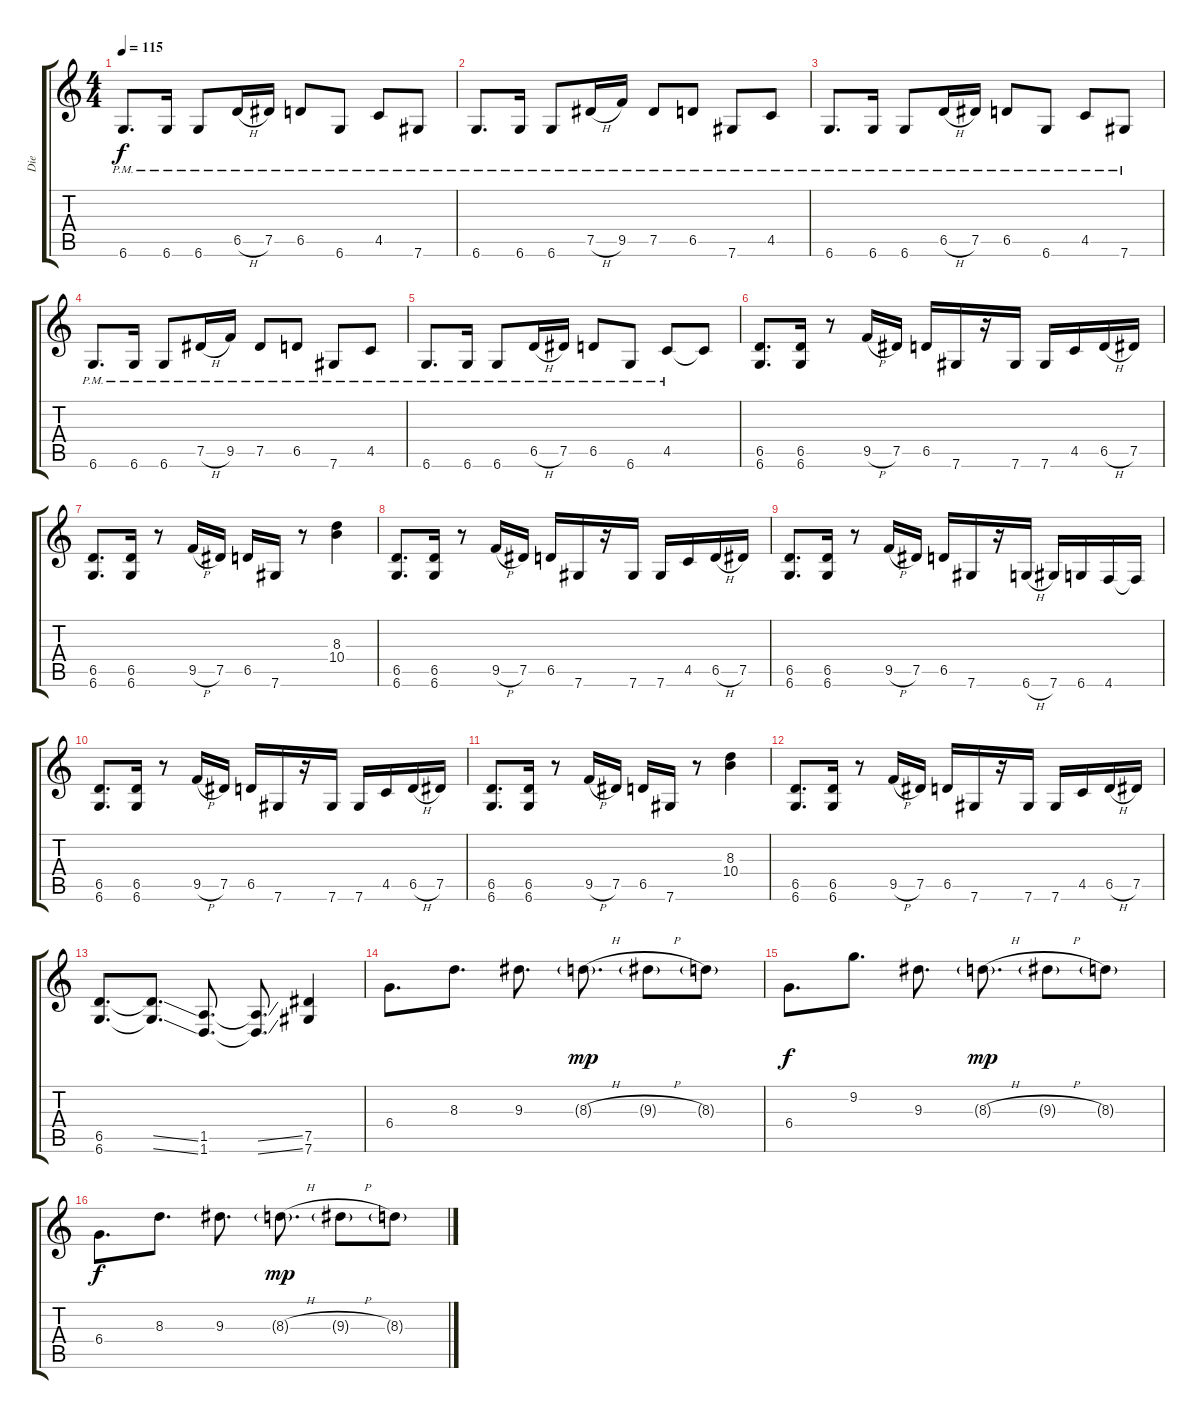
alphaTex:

\track ("Die" "Die") {instrument distortionguitar}
\staff {score tabs}
\tuning (Eb4 Bb3 Gb3 Db3 Ab2 Db2) {hide}
\ts (4 4)
\tempo 115
\clef g2
\ks c
6.6{pm}.8{d dy f} 6.6{pm}.16 6.6{pm}.8 6.5{h pm}.16 7.5{pm}.16 6.5{pm}.8 6.6{pm}.8 4.5{pm}.8 7.6{pm}.8 |
6.6{pm}.8{d} 6.6{pm}.16 6.6{pm}.8 7.5{h pm}.16 9.5{pm}.16 7.5{pm}.8 6.5{pm}.8 7.6{pm}.8 4.5{pm}.8 |
6.6{pm}.8{d} 6.6{pm}.16 6.6{pm}.8 6.5{h pm}.16 7.5{pm}.16 6.5{pm}.8 6.6{pm}.8 4.5{pm}.8 7.6{pm}.8 |
6.6{pm}.8{d} 6.6{pm}.16 6.6{pm}.8 7.5{h pm}.16 9.5{pm}.16 7.5{pm}.8 6.5{pm}.8 7.6{pm}.8 4.5{pm}.8 |
6.6{pm}.8{d} 6.6{pm}.16 6.6{pm}.8 6.5{h pm}.16 7.5{pm}.16 6.5{pm}.8 6.6{pm}.8 4.5{pm}.8 4.5{t}.8 |
(6.5 6.6).8{d} (6.5 6.6).16 r.8 9.5{h}.16 7.5.16 6.5.16 7.6.16 r.16 7.6.16 7.6.16 4.5.16 6.5{h}.16 7.5.16 |
(6.5 6.6).8{d} (6.5 6.6).16 r.8 9.5{h}.16 7.5.16 6.5.16 7.6.16 r.8 (8.3 10.4).4 |
(6.5 6.6).8{d} (6.5 6.6).16 r.8 9.5{h}.16 7.5.16 6.5.16 7.6.16 r.16 7.6.16 7.6.16 4.5.16 6.5{h}.16 7.5.16 |
(6.5 6.6).8{d} (6.5 6.6).16 r.8 9.5{h}.16 7.5.16 6.5.16 7.6.16 r.16 6.6{h}.16 7.6.16 6.6.16 4.6.16 4.6{t}.16 |
(6.5 6.6).8{d} (6.5 6.6).16 r.8 9.5{h}.16 7.5.16 6.5.16 7.6.16 r.16 7.6.16 7.6.16 4.5.16 6.5{h}.16 7.5.16 |
(6.5 6.6).8{d} (6.5 6.6).16 r.8 9.5{h}.16 7.5.16 6.5.16 7.6.16 r.8 (8.3 10.4).4 |
(6.5 6.6).8{d} (6.5 6.6).16 r.8 9.5{h}.16 7.5.16 6.5.16 7.6.16 r.16 7.6.16 7.6.16 4.5.16 6.5{h}.16 7.5.16 |
(6.5 6.6).8{d} (6.5{ss t} 6.6{ss t}).8{d} (1.5 1.6).8{d} (1.5{ss t} 1.6{ss t}).8{d} (7.5 7.6).4 |
6.4.8{d} 8.3.8{d} 9.3.8{d} 8.3{h g}.8{d dy mp} 9.3{h g}.8 8.3{g}.8 |
6.4.8{d dy f} 9.2.8{d} 9.3.8{d} 8.3{h g}.8{d dy mp} 9.3{h g}.8 8.3{g}.8 |
6.4.8{d dy f} 8.3.8{d} 9.3.8{d} 8.3{h g}.8{d dy mp} 9.3{h g}.8 8.3{g}.8
